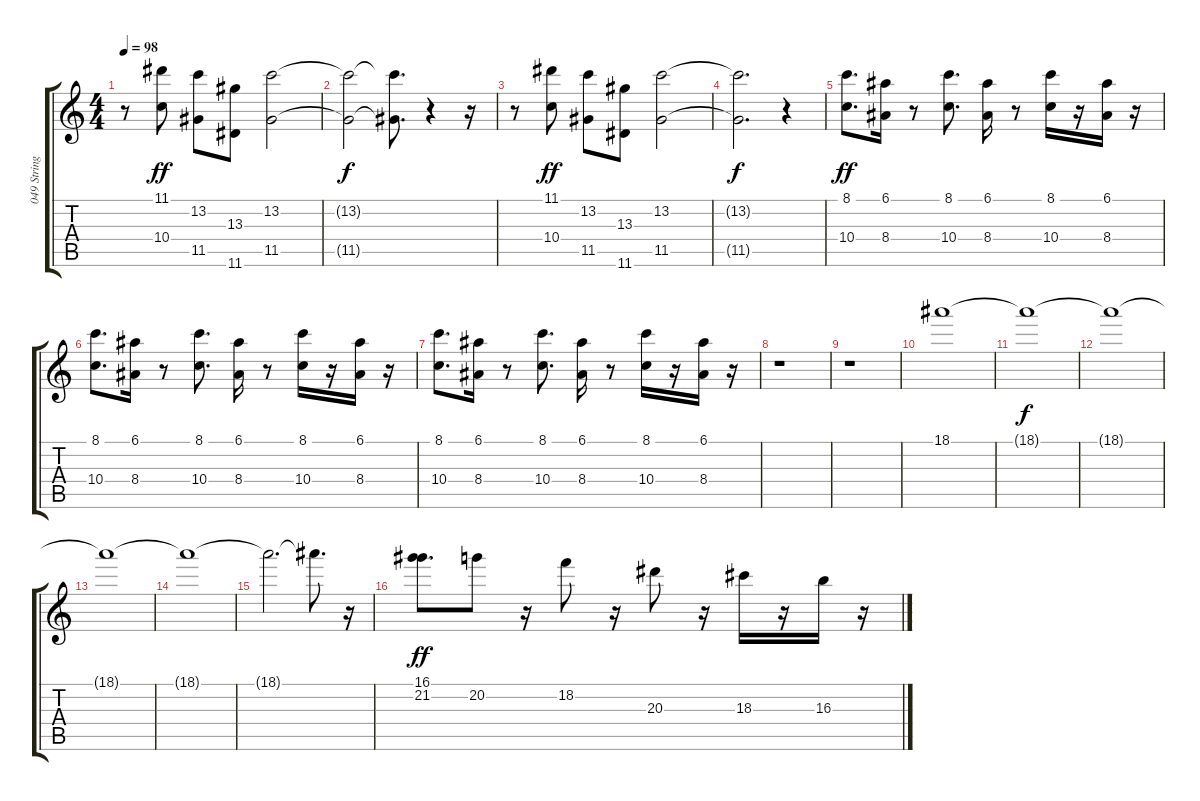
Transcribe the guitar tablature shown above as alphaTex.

\track ("049 String Lines                        " "049 String") {instrument acousticguitarsteel}
\staff {score tabs}
\tuning (E4 B3 G3 D3 A2 E2) {hide}
\ts (4 4)
\tempo 98
\clef g2
\ks c
r.8{dy f} (11.1 10.4).8{dy ff} (13.2 11.5).8 (13.3 11.6).8 (13.2 11.5).2 |
(13.2{t} 11.5{t}).2{dy f} (13.2{t} 11.5{t}).8{d} r.4 r.16 |
r.8 (11.1 10.4).8{dy ff} (13.2 11.5).8 (13.3 11.6).8 (13.2 11.5).2 |
(13.2{t} 11.5{t}).2{d dy f} r.4 |
(8.1 10.4).8{d dy ff} (6.1 8.4).16 r.8 (8.1 10.4).8{d} (6.1 8.4).16 r.8 (8.1 10.4).16 r.16 (6.1 8.4).16 r.16 |
(8.1 10.4).8{d} (6.1 8.4).16 r.8 (8.1 10.4).8{d} (6.1 8.4).16 r.8 (8.1 10.4).16 r.16 (6.1 8.4).16 r.16 |
(8.1 10.4).8{d} (6.1 8.4).16 r.8 (8.1 10.4).8{d} (6.1 8.4).16 r.8 (8.1 10.4).16 r.16 (6.1 8.4).16 r.16 |
r.1 |
r.1 |
18.1.1 |
18.1{t}.1{dy f} |
18.1{t}.1 |
18.1{t}.1 |
18.1{t}.1 |
18.1{t}.2{d} 18.1{t}.8{d} r.16 |
(16.1 21.2).8{d dy ff} 20.2.8 r.16 18.2.8 r.16 20.3.8 r.16 18.3.16 r.16 16.3.16 r.16
